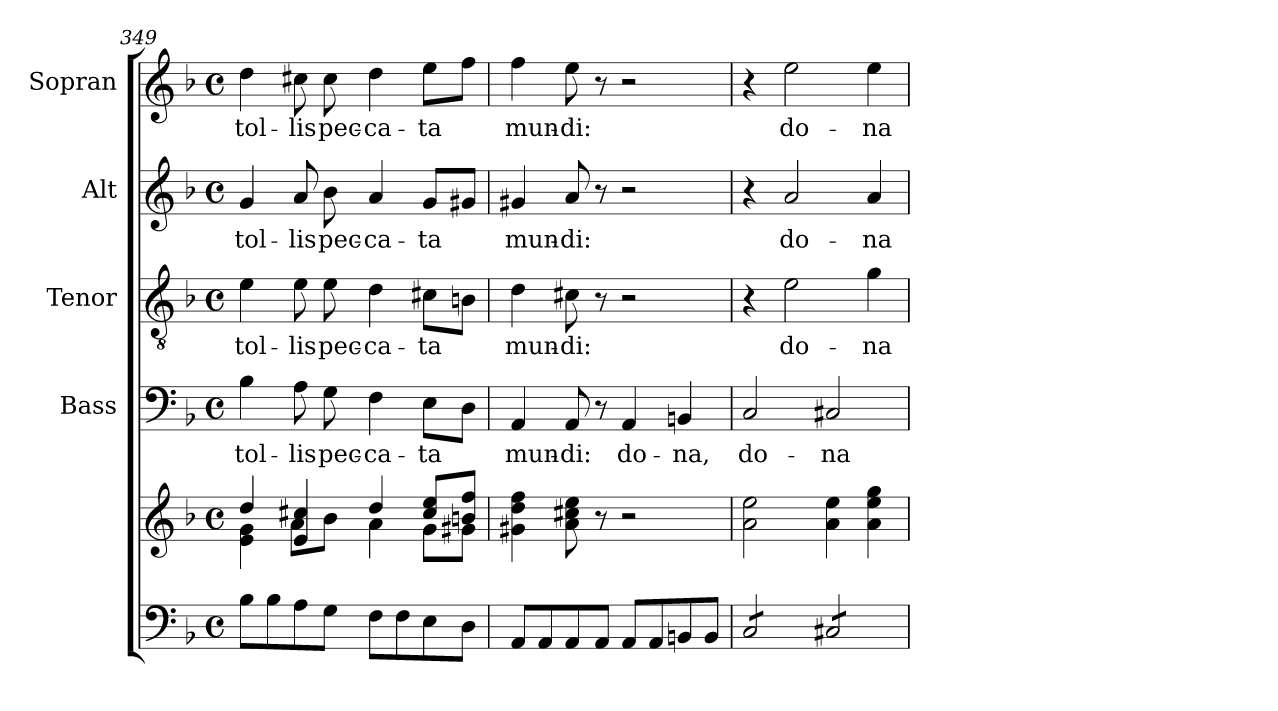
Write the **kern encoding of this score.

**kern	**kern	**kern	**text	**kern	**text	**kern	**text	**kern	**text
*part5	*part5	*part4	*part4	*part3	*part3	*part2	*part2	*part1	*part1
*staff6	*staff5	*staff4	*staff4	*staff3	*staff3	*staff2	*staff2	*staff1	*staff1
*	*	*I"Bass	*	*I"Tenor	*	*I"Alt	*	*I"Sopran	*
*	*	*I'B.	*	*I'T.	*	*I'A.	*	*I'S.	*
*clefF4	*clefG2	*clefF4	*	*clefGv2	*	*clefG2	*	*clefG2	*
*k[b-]	*k[b-]	*k[b-]	*	*k[b-]	*	*k[b-]	*	*k[b-]	*
*F:	*F:	*F:	*	*F:	*	*F:	*	*F:	*
*M4/4	*M4/4	*M4/4	*	*M4/4	*	*M4/4	*	*M4/4	*
*met(c)	*met(c)	*met(c)	*	*met(c)	*	*met(c)	*	*met(c)	*
=349	=349	=349	=349	=349	=349	=349	=349	=349	=349
*	*^	*	*	*	*	*	*	*	*
!	!	!	!	!LO:LY:b	!	!LO:LY:b	!	!LO:LY:b	!	!LO:LY:b
8B-\L	4dd/	4e\ 4g\	4B-\	tol-	4e\	tol-	4g/	tol-	4dd\	tol-
8B-\	.	.	.	.	.	.	.	.	.	.
!	!	!	!	!LO:LY:b	!	!LO:LY:b	!	!LO:LY:b	!	!LO:LY:b
8A\	4e/ 4cc#X/	8a\L	8A\	-lis	8e\	-lis	8a/	-lis	8cc#X\	-lis
!	!	!	!	!LO:LY:b	!	!LO:LY:b	!	!LO:LY:b	!	!LO:LY:b
8G\J	.	8b-\J	8G\	pec-	8e\	pec-	8b-\	pec-	8cc#\	pec-
!	!	!	!	!LO:LY:b	!	!LO:LY:b	!	!LO:LY:b	!	!LO:LY:b
8F\L	4dd/	4a\	4F\	-ca-	4d\	-ca-	4a/	-ca-	4dd\	-ca-
8F\	.	.	.	.	.	.	.	.	.	.
!	!	!	!	!LO:LY:b	!	!LO:LY:b	!	!LO:LY:b	!	!LO:LY:b
8E\	8cc#/ 8ee/L	8g\L	8E\L	-ta	8c#X\L	-ta	8g/L	-ta	8ee\L	-ta
8D\J	8bn/ 8ff/J	8g#X\J	8D\J	.	8Bn\J	.	8g#X/J	.	8ff\J	.
=350	=350	=350	=350	=350	=350	=350	=350	=350	=350	=350
!	!	!	!	!LO:LY:b	!	!LO:LY:b	!	!LO:LY:b	!	!LO:LY:b
*	*v	*v	*	*	*	*	*	*	*	*
8AA/L	4g#X\ 4dd\ 4ff\	4AA/	mun-	4d\	mun-	4g#X/	mun-	4ff\	mun-
8AA/	.	.	.	.	.	.	.	.	.
!	!	!	!LO:LY:b	!	!LO:LY:b	!	!LO:LY:b	!	!LO:LY:b
8AA/	8a\ 8cc#X\ 8ee\	8AA/	-di:	8c#X\	-di:	8a/	-di:	8ee\	-di:
8AA/J	8r	8r	.	8r	.	8r	.	8r	.
!	!	!	!LO:LY:b	!	!	!	!	!	!
8AA/L	2r	4AA/	do-	2r	.	2r	.	2r	.
8AA/	.	.	.	.	.	.	.	.	.
!	!	!	!LO:LY:b	!	!	!	!	!	!
8BBn/	.	4BBn/	-na,	.	.	.	.	.	.
8BB/J	.	.	.	.	.	.	.	.	.
=351	=351	=351	=351	=351	=351	=351	=351	=351	=351
!	!	!	!LO:LY:b	!	!	!	!	!	!
*tremolo	*	*	*	*	*	*	*	*	*
8C/L	2a\ 2ee\	2C/	do-	4r	.	4r	.	4r	.
8C/	.	.	.	.	.	.	.	.	.
!	!	!	!	!	!LO:LY:b	!	!LO:LY:b	!	!LO:LY:b
8C/	.	.	.	2e\	do-	2a/	do-	2ee\	do-
8C/J	.	.	.	.	.	.	.	.	.
!	!	!	!LO:LY:b	!	!	!	!	!	!
8C#X/L	4a\ 4ee\	2C#X/	-na	.	.	.	.	.	.
8C#X/	.	.	.	.	.	.	.	.	.
!	!	!	!	!	!LO:LY:b	!	!LO:LY:b	!	!LO:LY:b
8C#X/	4a\ 4ee\ 4gg\	.	.	4g\	-na	4a/	-na	4ee\	-na
8C#X/J	.	.	.	.	.	.	.	.	.
*Xtremolo	*	*	*	*	*	*	*	*	*
=	=	=	=	=	=	=	=	=	=
*-	*-	*-	*-	*-	*-	*-	*-	*-	*-
